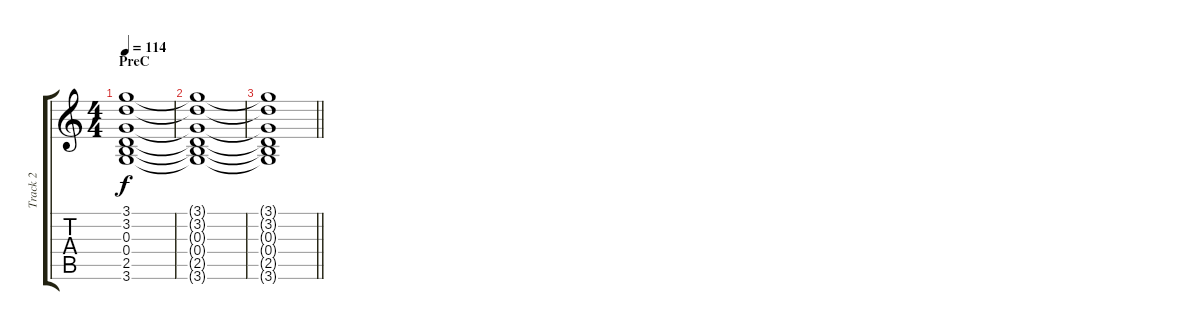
\track ("Track 2" "Track 2") {instrument electricguitarjazz}
\staff {score tabs}
\tuning (E4 B3 G3 D3 A2 E2) {hide}
\ts (4 4)
\section ("" "PreC")
\tempo 114
\clef g2
\ks c
(3.1 3.2 0.3 0.4 2.5 3.6).1{dy f} |
(3.1{t} 3.2{t} 0.3{t} 0.4{t} 2.5{t} 3.6{t}).1 |
\barLineRight lightlight
(3.1{t} 3.2{t} 0.3{t} 0.4{t} 2.5{t} 3.6{t}).1
